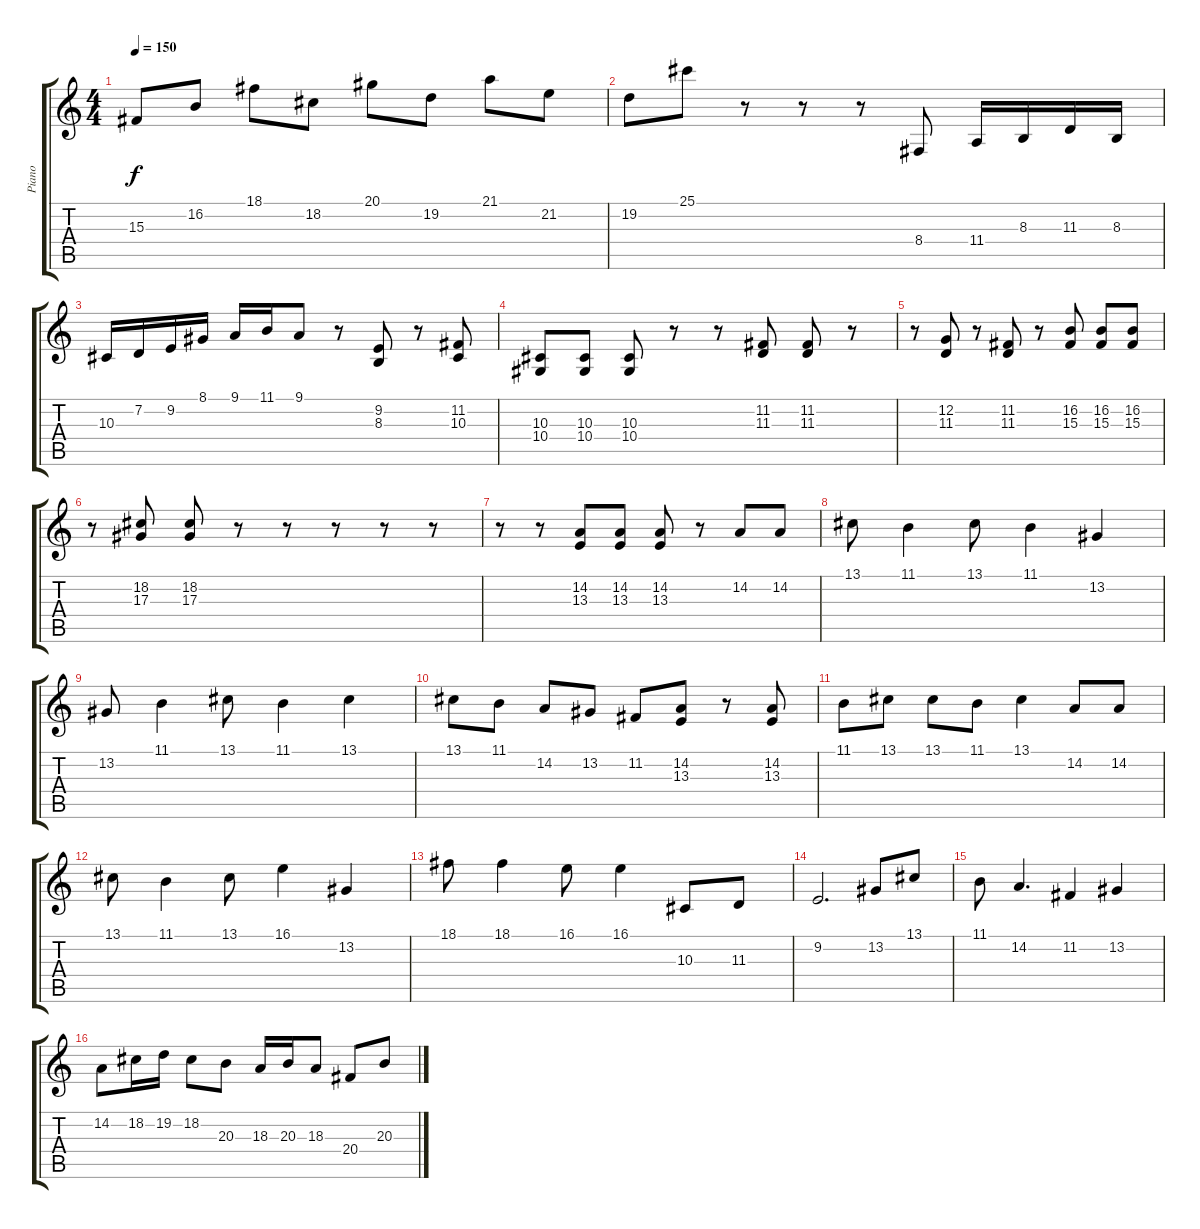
\track ("Piano" "Piano") {instrument acousticgrandpiano}
\staff {score tabs}
\tuning (C4 G3 Eb3 Bb2 F2 C2) {hide}
\ts (4 4)
\tempo 150
\clef g2
\ks c
15.3.8{dy f} 16.2.8 18.1.8 18.2.8 20.1.8 19.2.8 21.1.8 21.2.8 |
19.2.8 25.1.8 r.8 r.8 r.8 8.4.8 11.4.16 8.3.16 11.3.16 8.3.16 |
10.3.16 7.2.16 9.2.16 8.1.16 9.1.16 11.1.16 9.1.8 r.8 (9.2 8.3).8 r.8 (11.2 10.3).8 |
(10.3 10.4).8 (10.3 10.4).8 (10.3 10.4).8 r.8 r.8 (11.2 11.3).8 (11.2 11.3).8 r.8 |
r.8 (12.2 11.3).8 r.8 (11.2 11.3).8 r.8 (16.2 15.3).8 (16.2 15.3).8 (16.2 15.3).8 |
r.8 (18.2 17.3).8 (18.2 17.3).8 r.8 r.8 r.8 r.8 r.8 |
r.8 r.8 (14.2 13.3).8 (14.2 13.3).8 (14.2 13.3).8 r.8 14.2.8 14.2.8 |
13.1.8 11.1.4 13.1.8 11.1.4 13.2.4 |
13.2.8 11.1.4 13.1.8 11.1.4 13.1.4 |
13.1.8 11.1.8 14.2.8 13.2.8 11.2.8 (14.2 13.3).8 r.8 (14.2 13.3).8 |
11.1.8 13.1.8 13.1.8 11.1.8 13.1.4 14.2.8 14.2.8 |
13.1.8 11.1.4 13.1.8 16.1.4 13.2.4 |
18.1.8 18.1.4 16.1.8 16.1.4 10.3.8 11.3.8 |
9.2.2{d} 13.2.8 13.1.8 |
11.1.8 14.2.4{d} 11.2.4 13.2.4 |
14.2.8 18.2.16 19.2.16 18.2.8 20.3.8 18.3.16 20.3.16 18.3.8 20.4.8 20.3.8
